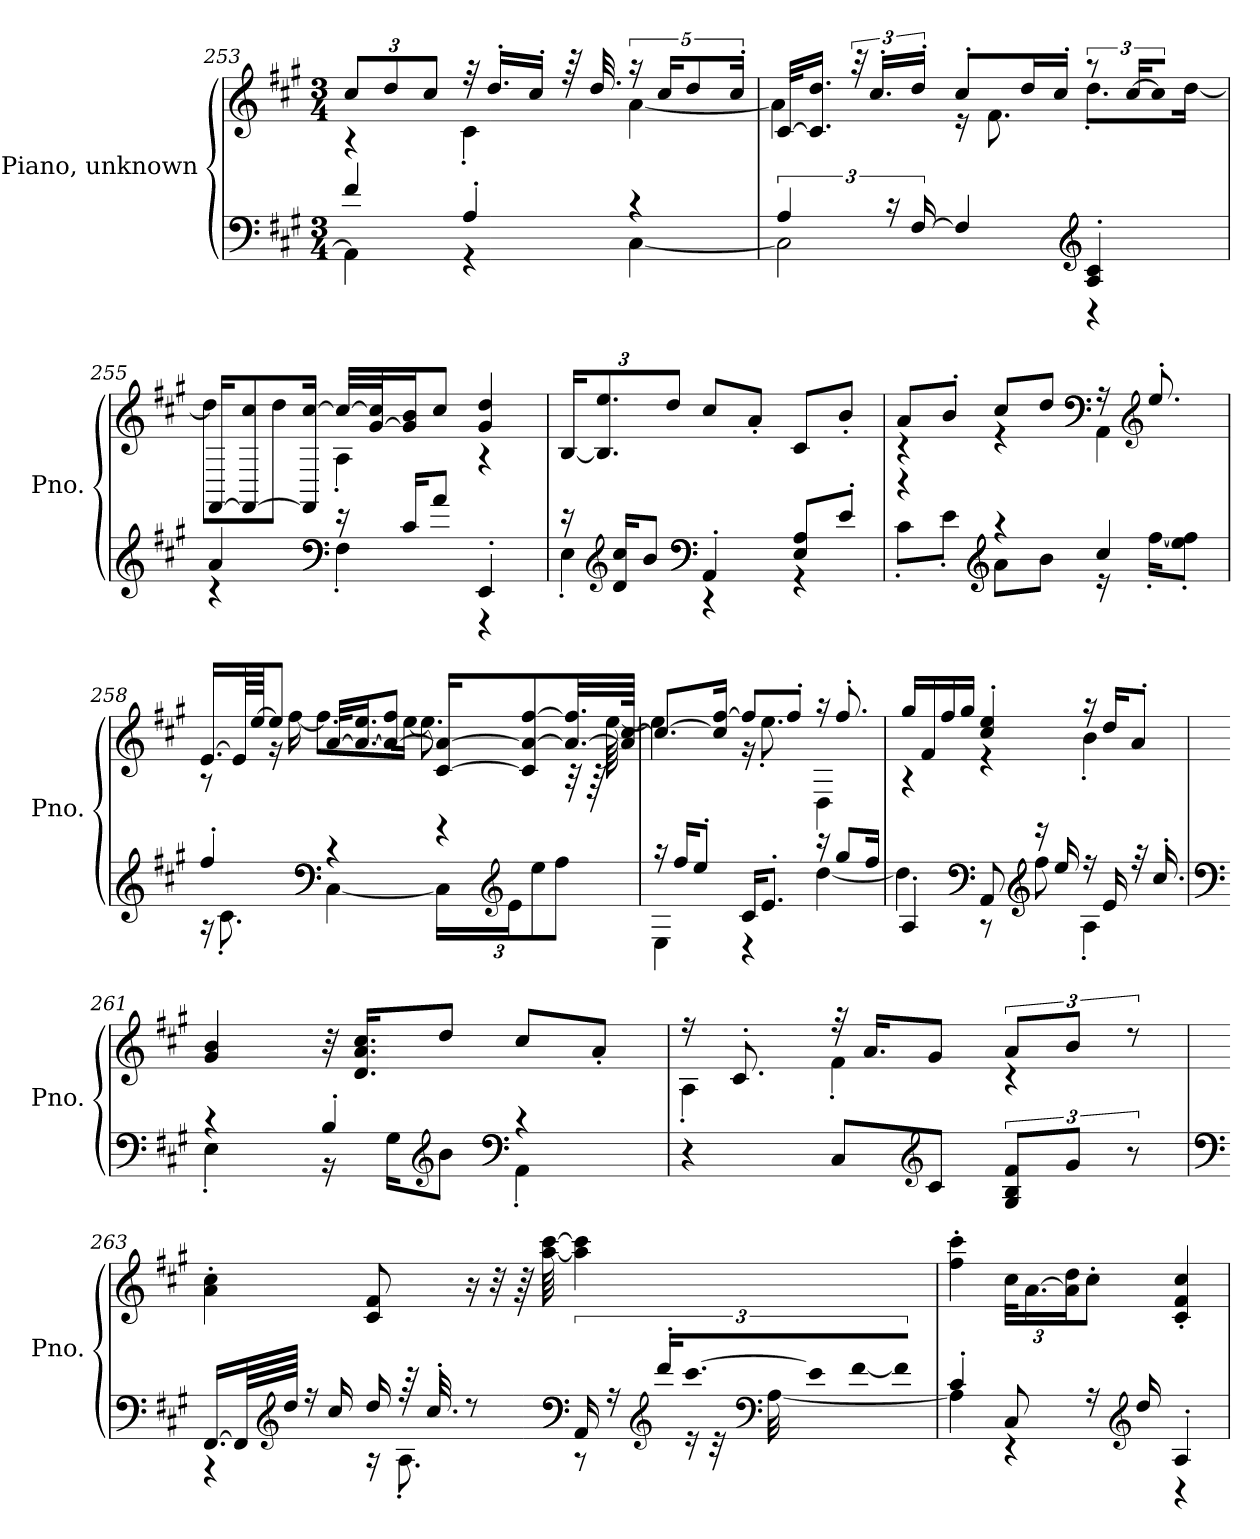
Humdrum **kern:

**kern	**kern
*part1	*part1
*staff2	*staff1
*I"Piano, unknown	*
*I'Pno.	*
!!LO:LB:g=z
*clefF4	*clefG2
*k[f#c#g#]	*k[f#c#g#]
*M3/4	*M3/4
=253	=253
*^	*
*	*	*Xbrackettup
*	*	*^
4f#/	4AA\]	12cc#/L	4r
.	.	12dd/	.
.	.	12cc#/J	.
4A'/	4r	32r	4c#'\
.	.	16.dd'/LL	.
.	.	16cc#'/JJ	.
.	.	64r	.
.	.	32.dd/	.
*	*	*brackettup	*
4r	[4C#\	20r	[4a\
.	.	20cc#/KL	.
.	.	10dd/	.
.	.	20cc#'/Jk	.
=254	=254	=254	=254
6A/	2C#\]	[32c#/KLL	4a\]
.	.	16.c#/] 16.dd/JJ	.
.	.	48r	.
.	.	24.cc#'/LL	.
24r	.	.	.
[24F#/	.	24dd'/JJ	.
4F#/]	.	8cc#'/L	16r
.	.	.	8.f#\
.	.	16dd/L	.
.	.	16cc#'/JJ	.
*clefG2	*	*	*
4A/' 4c#/'	4r	12r	8.dd'\L
.	.	[24cc#/KL	.
.	.	8cc#/J]	.
.	.	.	[16dd\Jk
!!LO:LB:g=z	!!
=255	=255	=255	=255
4a/	4r	[16FF#/KL	8dd\L]
.	.	8FF#/_ 8cc#/	.
.	.	.	8dd\J
.	.	16FF#/] [16cc#/Jk	.
*clefF4	*	*	*
16r	4F#'\	32cc#/LLL_	4A'\
.	.	[32g#/ 32cc#/]J	.
16c#/KL	.	16g#/] 16b/J	.
8a/J	.	8cc#/J	.
4EE'/	4r	4g#/ 4dd/	4r
*	*	*v	*v
=256	=256	=256
*	*	*Xbrackettup
16r	4E'\	[24B/KL
.	.	12.B/] 12.ee/
*clefG2	*	*
16d/ 16cc#/KL	.	.
8b/J	.	.
.	.	12dd/J
*clefF4	*	*
4AA'/	4r	8cc#/L
.	.	8a'/J
8E/ 8A/L	4r	8c#/L
8e'/J	.	8b'/J
=257	=257	=257
*	*	*^
4r	8c#'\L	8a/L	4r
.	8e'\J	8b'/J	.
*clefG2	*	*	*
4r	8a\L	8cc#/L	4r
.	8b\J	8dd/J	.
*	*	*clefF4	*
4cc#/	16r	16r	4AA\
*	*	*clefG2	*
.	[16ff#'\KL	8.ee'/	.
.	8ee\' 8ff#\]'J	.	.
!!LO:LB:g=z	!!
=258	=258	=258	=258
4ff#'/	16r	[16.e/LL	8r
.	8.c#'\	.	.
.	.	64e/LL]	.
.	.	[64ee/JJJ	.
.	.	8ee/J]	16r
.	.	.	[16ff#\
*clefF4	*	*	*
4r	[4C#\	[32a/KLL	8.ff#\L]
.	.	16.a/_ 16.ee/J	.
.	.	8a/_ 8ff#/J	.
.	.	.	[16ee\Jk
*	*Xbrackettup	*	*
4r	24C#\LL]	[16c#/ 16a/_KL	8.ee\]
*clefG2	*	*	*
.	24e\J	.	.
.	.	8c#/] 8a/_ [8ff#/	.
.	12ee\	.	.
.	12ff#\J	.	.
.	.	32.a/_ 32.ff#/]LL	32r
.	.	.	64r
.	.	64a/] [64cc#/JJJk	[64ee\
=259	=259	=259	=259
16r	4E\	8.cc#/L_	4ee\]
16ff#/KL	.	.	.
8ee'/J	.	.	.
.	.	16cc#/] [16ff#/Jk	.
16c#/KL	4r	8ff#/L]	16r
8.e'/J	.	.	8.ee'\
.	.	8ff#'/J	.
16r	[4dd\	16r	4D\
8gg#/L	.	8.ff#'/	.
16ff#/Jk	.	.	.
!!LO:LB:g=z	!!
=260	=260	=260	=260
4A'/	4dd\]	16gg#/LL	4r
.	.	16f#/	.
.	.	16ff#/	.
.	.	16gg#/JJ	.
*clefF4	*	*	*
8AA/	8r	4cc#/' 4ee/'	4r
*clefG2	*	*	*
16r	8ff#\	.	.
16ee/	.	.	.
16r	4A'\	16r	4b'\
16e/	.	16dd/KL	.
32r	.	8a'/J	.
16.cc#'/	.	.	.
*	*	*v	*v
=261	=261	=261
*clefF4	*	*
4r	4E'\	4g#/ 4b/
4B'/	16r	32r
.	.	16.d/ 16.a/ 16.cc#/KL
.	16G#\KL	.
*clefG2	*	*
.	8b\J	8dd/J
*clefF4	*	*
4r	4AA'\	8cc#/L
.	.	8a'/J
*v	*v	*
=262	=262
*	*^
4r	16r	4A'\
.	8.c#'/	.
8C#/L	32r	4f#'\
.	16.a/KL	.
*clefG2	*	*
8c#/J	8g#/J	.
*brackettup	*brackettup	*
12G#/ 12B/ 12f#/L	12a/L	4r
12g#/J	12b/J	.
12r	12r	.
*	*v	*v
!!LO:PB:g=z
=263	=263
*clefF4	*
*^	*
[16.FF#/LL	4r	4a\' 4cc#\'
64FF#/LL]	.	.
*clefG2	*	*
64dd/JJJJ	.	.
16r	.	.
16cc#/	.	.
16dd/	16r	8c#/ 8f#/
64r	8.A'\	.
32.cc#'/	.	.
8r	.	16r
.	.	32r
.	.	64r
.	.	[64aa\ [64ccc#\
*clefF4	*	*
24AA/	8r	4aa\] 4ccc#\]
24r	.	.
*clefG2	*	*
24ddd'/LL	.	.
[32.ccc#/L	16r	.
128ccc#/LL]	.	.
[128ddd/JJJ	.	.
16ddd/JJ]	32r	.
*clefF4	*	*
.	[32A\	.
=264	=264	=264
4c#'/	4A\]	4ff#\' 4ccc#\'
*	*	*Xbrackettup
8C#/	4r	48cc#\KLL
.	.	[24.a\
.	.	24a\] 24dd\J
16r	.	8cc#'\J
*clefG2	*	*
16dd/	.	.
4A'/	4r	4c#/' 4f#/' 4cc#/'
*v	*v	*
=	=
*-	*-
